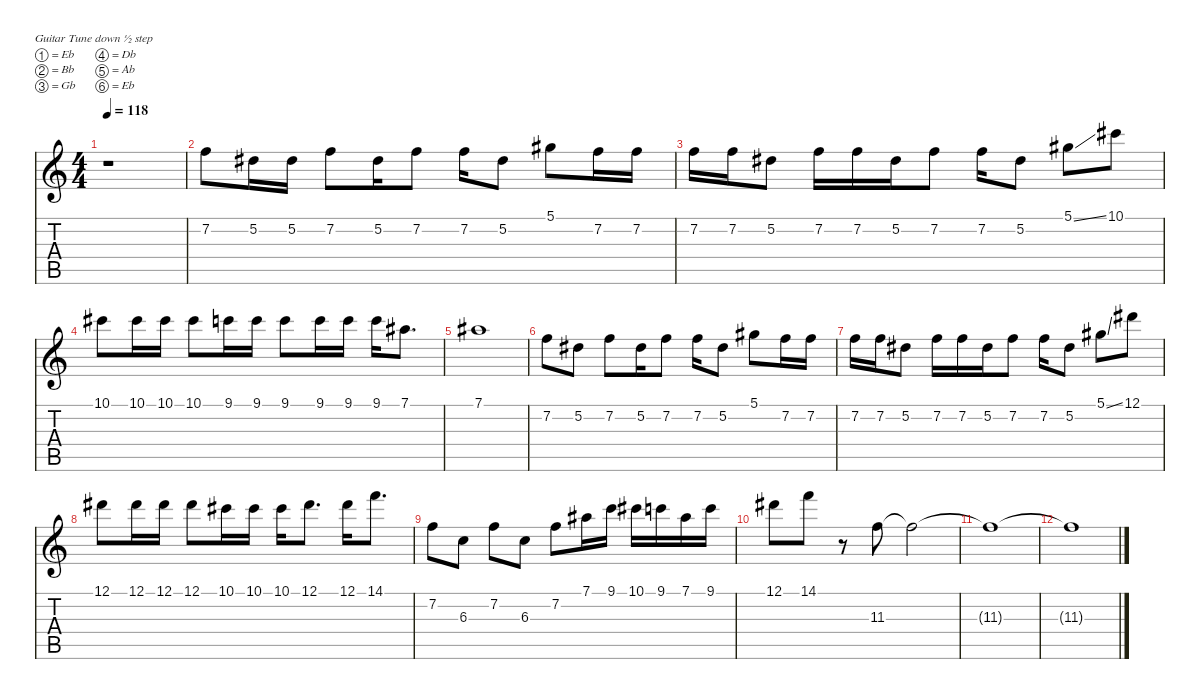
\defaultSystemsLayout 4
\hideDynamics
\bracketExtendMode nobrackets
\singleTrackTrackNamePolicy hidden
\multiTrackTrackNamePolicy hidden
\otherSystemsTrackNameOrientation horizontal
\track ("Guit 2" "dist.guit.") {instrument distortionguitar}
\staff {score tabs}
\tuning (Eb4 Bb3 Gb3 Db3 Ab2 Eb2)
\ts (4 4)
\tempo 118
\clef g2
\ks c
r.1{dy f beam Down} |
7.2.8{beam Down} 5.2{acc #}.16{beam Down} 5.2{acc #}.16{beam Down} 7.2.8{beam Down} 5.2{acc #}.16{beam Down} 7.2.8{beam Down} 7.2.16{beam Down} 5.2{acc #}.8{beam Down} 5.1{acc #}.8{beam Down} 7.2.16{beam Down} 7.2.16{beam Down} |
7.2.16{beam Down} 7.2.16{beam Down} 5.2{acc #}.8{beam Down} 7.2.16{beam Down} 7.2.16{beam Down} 5.2{acc #}.16{beam Down} 7.2.8{beam Down} 7.2.16{beam Down} 5.2{acc #}.8{beam Down} 5.1{ss acc #}.8{beam Down} 10.1{acc #}.8{beam Down} |
10.1{acc #}.8{beam Down} 10.1{acc #}.16{beam Down} 10.1{acc #}.16{beam Down} 10.1{acc #}.8{beam Down} 9.1.16{beam Down} 9.1.16{beam Down} 9.1.8{beam Down} 9.1.16{beam Down} 9.1.16{beam Down} 9.1.16{beam Down} 7.1{acc #}.8{d beam Down} |
7.1{acc #}.1{beam Down} |
7.2.8{beam Down} 5.2{acc #}.8{beam Down} 7.2.8{beam Down} 5.2{acc #}.16{beam Down} 7.2.8{beam Down} 7.2.16{beam Down} 5.2{acc #}.8{beam Down} 5.1{acc #}.8{beam Down} 7.2.16{beam Down} 7.2.16{beam Down} |
7.2.16{beam Down} 7.2.16{beam Down} 5.2{acc #}.8{beam Down} 7.2.16{beam Down} 7.2.16{beam Down} 5.2{acc #}.16{beam Down} 7.2.8{beam Down} 7.2.16{beam Down} 5.2{acc #}.8{beam Down} 5.1{ss acc #}.8{beam Down} 12.1{acc #}.8{beam Down} |
12.1{acc #}.8{beam Down} 12.1{acc #}.16{beam Down} 12.1{acc #}.16{beam Down} 12.1{acc #}.8{beam Down} 10.1{acc #}.16{beam Down} 10.1{acc #}.16{beam Down} 10.1{acc #}.16{beam Down} 12.1{acc #}.8{d beam Down} 12.1{acc #}.16{beam Down} 14.1.8{d beam Down} |
7.2.8{beam Down} 6.3.8{beam Down} 7.2.8{beam Down} 6.3.8{beam Down} 7.2.8{beam Down} 7.1{acc #}.16{beam Down} 9.1.16{beam Down} 10.1{acc #}.16{beam Down} 9.1.16{beam Down} 7.1{acc #}.16{beam Down} 9.1.16{beam Down} |
12.1{acc #}.8{beam Down} 14.1.8{beam Down} r.8{beam Down} 11.3.8{beam Down} 11.3{t}.2{beam Down} |
11.3{t}.1{beam Down} |
11.3{t}.1{beam Down}
